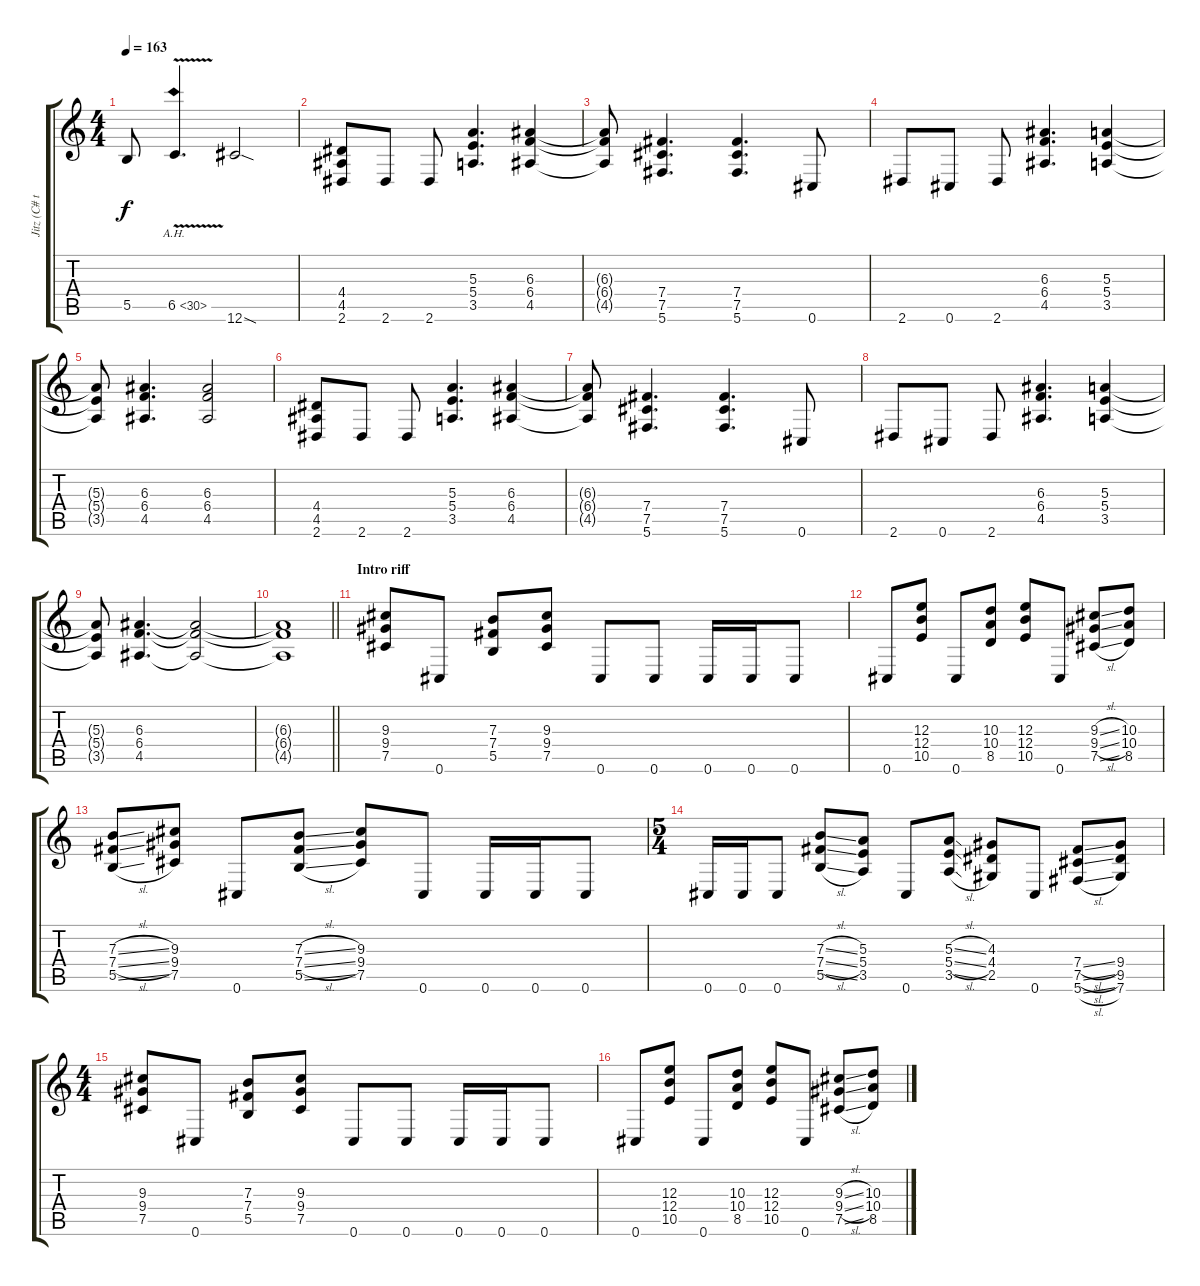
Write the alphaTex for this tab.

\track ("Jitz (C# tuning - C#-F#-B-E-G#-C#)" "Jitz (C# t") {instrument distortionguitar}
\staff {score tabs}
\tuning (Db4 Ab3 E3 B2 Gb2 Db2) {hide}
\ts (4 4)
\tempo 163
\clef g2
\ks c
5.5{t}.8{dy f} 6.5{ah 24 v}.4{d} 12.6{sod}.2 |
(4.4 4.5 2.6).8 2.6.8 2.6.8 (5.3 5.4 3.5).4{d} (6.3 6.4 4.5).4 |
(6.3{t} 6.4{t} 4.5{t}).8 (7.4 7.5 5.6).4{d} (7.4 7.5 5.6).4{d} 0.6.8 |
2.6.8 0.6.8 2.6.8 (6.3 6.4 4.5).4{d} (5.3 5.4 3.5).4 |
(5.3{t} 5.4{t} 3.5{t}).8 (6.3 6.4 4.5).4{d} (6.3 6.4 4.5).2 |
(4.4 4.5 2.6).8 2.6.8 2.6.8 (5.3 5.4 3.5).4{d} (6.3 6.4 4.5).4 |
(6.3{t} 6.4{t} 4.5{t}).8 (7.4 7.5 5.6).4{d} (7.4 7.5 5.6).4{d} 0.6.8 |
2.6.8 0.6.8 2.6.8 (6.3 6.4 4.5).4{d} (5.3 5.4 3.5).4 |
(5.3{t} 5.4{t} 3.5{t}).8 (6.3 6.4 4.5).4{d} (6.3{t} 6.4{t} 4.5{t}).2 |
\barLineRight lightlight
(6.3{t} 6.4{t} 4.5{t}).1 |
\section ("" "Intro riff")
(9.3 9.4 7.5).8 0.6.8 (7.3 7.4 5.5).8 (9.3 9.4 7.5).8 0.6.8 0.6.8 0.6.16 0.6.16 0.6.8 |
0.6.8 (12.3 12.4 10.5).8 0.6.8 (10.3 10.4 8.5).8 (12.3 12.4 10.5).8 0.6.8 (9.3{sl} 9.4{sl} 7.5{sl}).8 (10.3 10.4 8.5).8 |
(7.3{sl} 7.4{sl} 5.5{sl}).8 (9.3 9.4 7.5).8 0.6.8 (7.3{sl} 7.4{sl} 5.5{sl}).8 (9.3 9.4 7.5).8 0.6.8 0.6.16 0.6.16 0.6.8 |
\ts (5 4)
0.6.16 0.6.16 0.6.8 (7.3{sl} 7.4{sl} 5.5{sl}).8 (5.3 5.4 3.5).8 0.6.8 (5.3{sl} 5.4{sl} 3.5{sl}).8 (4.3 4.4 2.5).8 0.6.8 (7.4{sl} 7.5{sl} 5.6{sl}).8 (9.4 9.5 7.6).8 |
\ts (4 4)
(9.3 9.4 7.5).8 0.6.8 (7.3 7.4 5.5).8 (9.3 9.4 7.5).8 0.6.8 0.6.8 0.6.16 0.6.16 0.6.8 |
0.6.8 (12.3 12.4 10.5).8 0.6.8 (10.3 10.4 8.5).8 (12.3 12.4 10.5).8 0.6.8 (9.3{sl} 9.4{sl} 7.5{sl}).8 (10.3 10.4 8.5).8
